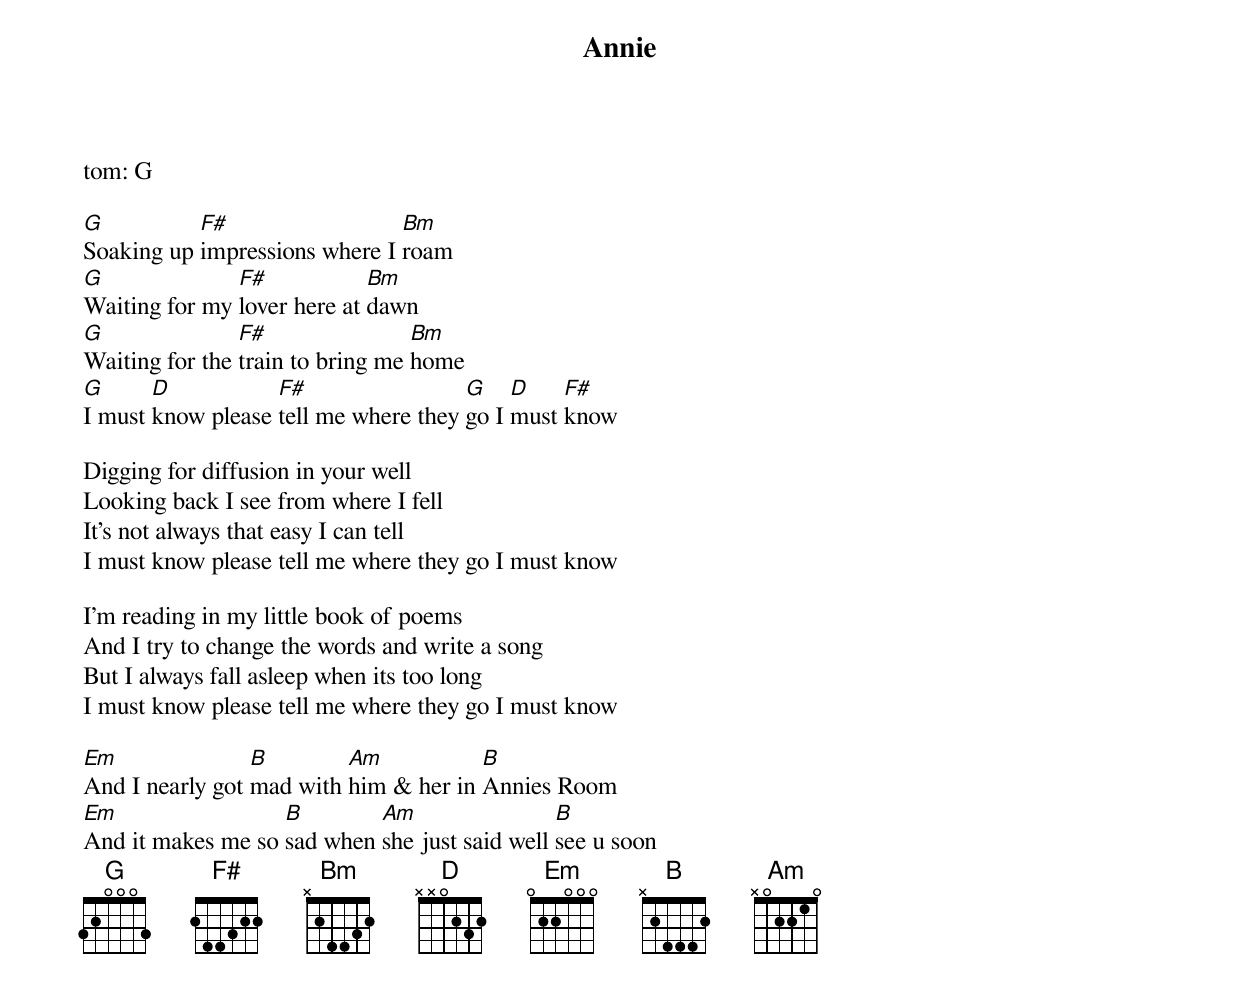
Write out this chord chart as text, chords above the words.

Annie
tom: G

G          F#                  Bm
Soaking up impressions where I roam
G              F#            Bm
Waiting for my lover here at dawn
G               F#                Bm
Waiting for the train to bring me home
G      D           F#                 G    D    F#
I must know please tell me where they go I must know

Digging for diffusion in your well
Looking back I see from where I fell
It’s not always that easy I can tell
I must know please tell me where they go I must know

I’m reading in my little book of poems
And I try to change the words and write a song
But I always fall asleep when its too long
I must know please tell me where they go I must know

Em               B        Am           B
And I nearly got mad with him & her in Annies Room
Em                 B        Am                 B
And it makes me so sad when she just said well see u soon
